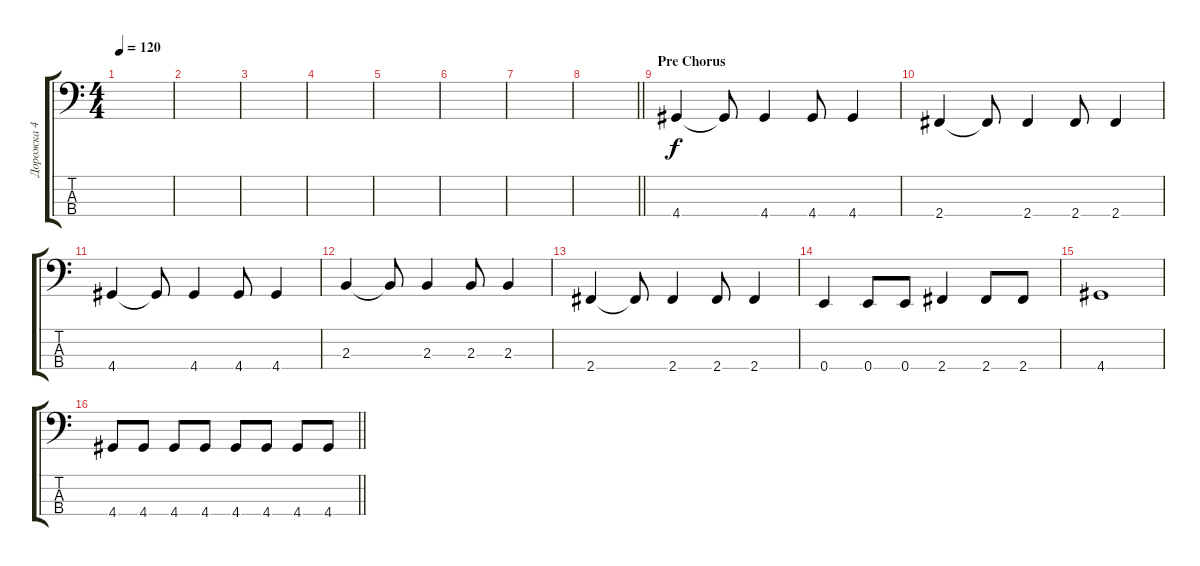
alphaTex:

\track ("Дорожка 4" "Дорожка 4") {instrument electricbassfinger}
\staff {score tabs}
\tuning (G2 D2 A1 E1) {hide}
\ts (4 4)
\tempo 120
\clef f4
\ks c
|
|
|
|
|
|
|
\barLineRight lightlight
|
\section ("" "Pre Chorus")
4.4.4 4.4{t}.8 4.4.4 4.4.8 4.4.4 |
2.4.4 2.4{t}.8 2.4.4 2.4.8 2.4.4 |
4.4.4 4.4{t}.8 4.4.4 4.4.8 4.4.4 |
2.3.4 2.3{t}.8 2.3.4 2.3.8 2.3.4 |
2.4.4 2.4{t}.8 2.4.4 2.4.8 2.4.4 |
0.4.4 0.4.8 0.4.8 2.4.4 2.4.8 2.4.8 |
4.4.1 |
\barLineRight lightlight
4.4.8 4.4.8 4.4.8 4.4.8 4.4.8 4.4.8 4.4.8 4.4.8
